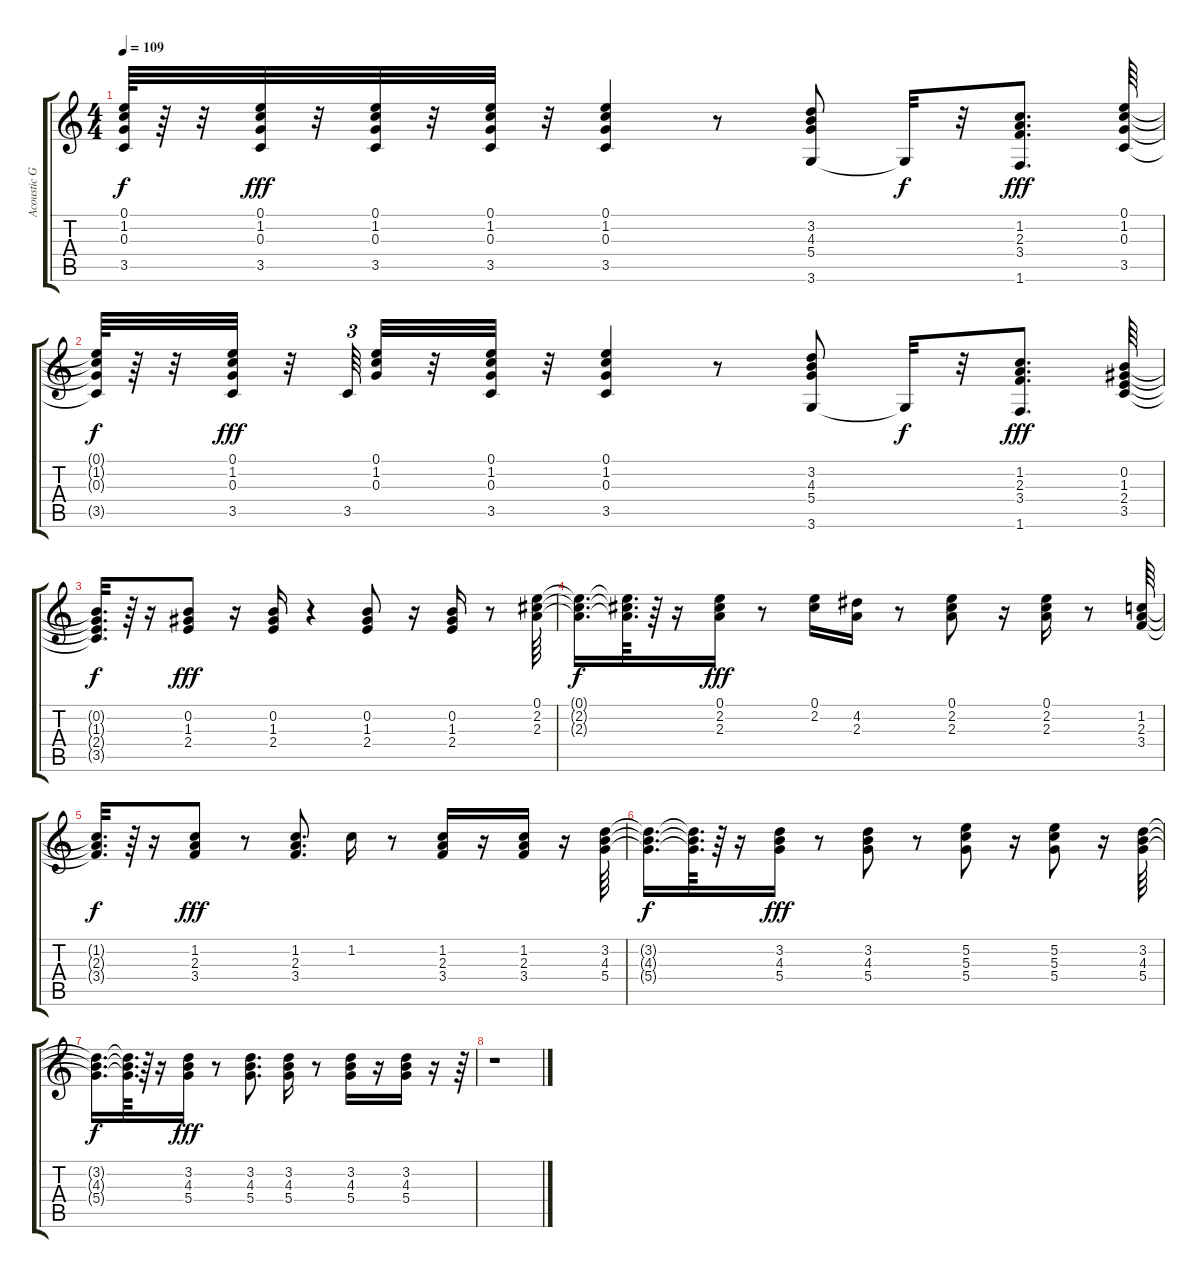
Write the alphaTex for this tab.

\track ("Acoustic Guitar" "Acoustic G") {instrument acousticguitarsteel}
\staff {score tabs}
\tuning (E4 B3 G3 D3 A2 E2) {hide}
\ts (4 4)
\tempo 109
\clef g2
\ks c
(0.1{t} 1.2{t} 0.3{t} 3.5{t}).64{dy f} r.64 r.32 (0.1 1.2 0.3 3.5).32{dy fff} r.32 (0.1 1.2 0.3 3.5).32 r.32 (0.1 1.2 0.3 3.5).32 r.32 (0.1 1.2 0.3 3.5).4 r.8 (3.2 4.3 5.4 3.6).8 3.6{t}.32{dy f} r.32 (1.2 2.3 3.4 1.6).8{d dy fff} (0.1 1.2 0.3 3.5).64 |
(0.1{t} 1.2{t} 0.3{t} 3.5{t}).64{dy f} r.64 r.32 (0.1 1.2 0.3 3.5).32{dy fff} r.32 3.5.64{tu (3 2)} (0.1 1.2 0.3).32 r.32 (0.1 1.2 0.3 3.5).32 r.32 (0.1 1.2 0.3 3.5).4 r.8 (3.2 4.3 5.4 3.6).8 3.6{t}.32{dy f} r.32 (1.2 2.3 3.4 1.6).8{d dy fff} (0.2 1.3 2.4 3.5).64 |
(0.2{t} 1.3{t} 2.4{t} 3.5{t}).32{d dy f} r.64 r.16 (0.2 1.3 2.4).8{dy fff} r.16 (0.2 1.3 2.4).16 r.4 (0.2 1.3 2.4).8 r.16 (0.2 1.3 2.4).16 r.8 (0.1 2.2 2.3).64 |
(0.1{t} 2.2{t} 2.3{t}).16{d dy f} (0.1{t} 2.2{t} 2.3{t}).64{d} r.64 r.16 (0.1 2.2 2.3).16{dy fff} r.8 (0.1 2.2).16 (4.2 2.3).16 r.8 (0.1 2.2 2.3).8 r.16 (0.1 2.2 2.3).16 r.8 (1.2 2.3 3.4).64 |
(1.2{t} 2.3{t} 3.4{t}).32{d dy f} r.64 r.16 (1.2 2.3 3.4).8{dy fff} r.8 (1.2 2.3 3.4).8{d} 1.2.16 r.8 (1.2 2.3 3.4).16 r.16 (1.2 2.3 3.4).16 r.16 (3.2 4.3 5.4).64 |
(3.2{t} 4.3{t} 5.4{t}).16{d dy f} (3.2{t} 4.3{t} 5.4{t}).64{d} r.64 r.16 (3.2 4.3 5.4).16{dy fff} r.8 (3.2 4.3 5.4).8 r.8 (5.2 5.3 5.4).8 r.16 (5.2 5.3 5.4).8 r.16 (3.2 4.3 5.4).64 |
(3.2{t} 4.3{t} 5.4{t}).16{d dy f} (3.2{t} 4.3{t} 5.4{t}).64{d} r.64 r.16 (3.2 4.3 5.4).16{dy fff} r.8 (3.2 4.3 5.4).8{d} (3.2 4.3 5.4).16 r.8 (3.2 4.3 5.4).16 r.16 (3.2 4.3 5.4).16 r.16 r.64 |
r.1
